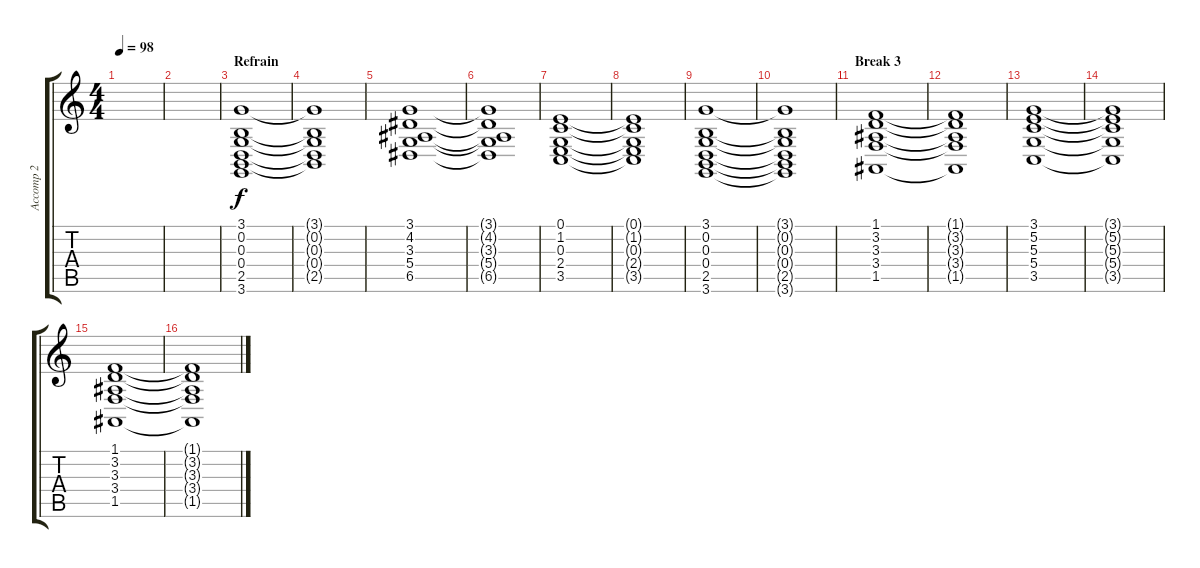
\track ("Accomp 2" "Accomp 2") {instrument synthstrings2}
\staff {score tabs}
\tuning (E4 B3 G3 D3 A2 E2) {hide}
\ts (4 4)
\tempo 98
\clef g2
\ks c
|
|
\section ("" "Refrain")
(3.1 0.2 0.3 0.4 2.5 3.6).1 |
(3.1{t} 0.2{t} 0.3{t} 0.4{t} 2.5{t}).1 |
(3.1 4.2 3.3 5.4 6.5).1 |
(3.1{t} 4.2{t} 3.3{t} 5.4{t} 6.5{t}).1 |
(0.1 1.2 0.3 2.4 3.5).1 |
(0.1{t} 1.2{t} 0.3{t} 2.4{t} 3.5{t}).1 |
(3.1 0.2 0.3 0.4 2.5 3.6).1 |
(3.1{t} 0.2{t} 0.3{t} 0.4{t} 2.5{t} 3.6{t}).1 |
\section ("" "Break 3")
(1.1 3.2 3.3 3.4 1.5).1 |
(1.1{t} 3.2{t} 3.3{t} 3.4{t} 1.5{t}).1 |
(3.1 5.2 5.3 5.4 3.5).1 |
(3.1{t} 5.2{t} 5.3{t} 5.4{t} 3.5{t}).1 |
(1.1 3.2 3.3 3.4 1.5).1 |
(1.1{t} 3.2{t} 3.3{t} 3.4{t} 1.5{t}).1
